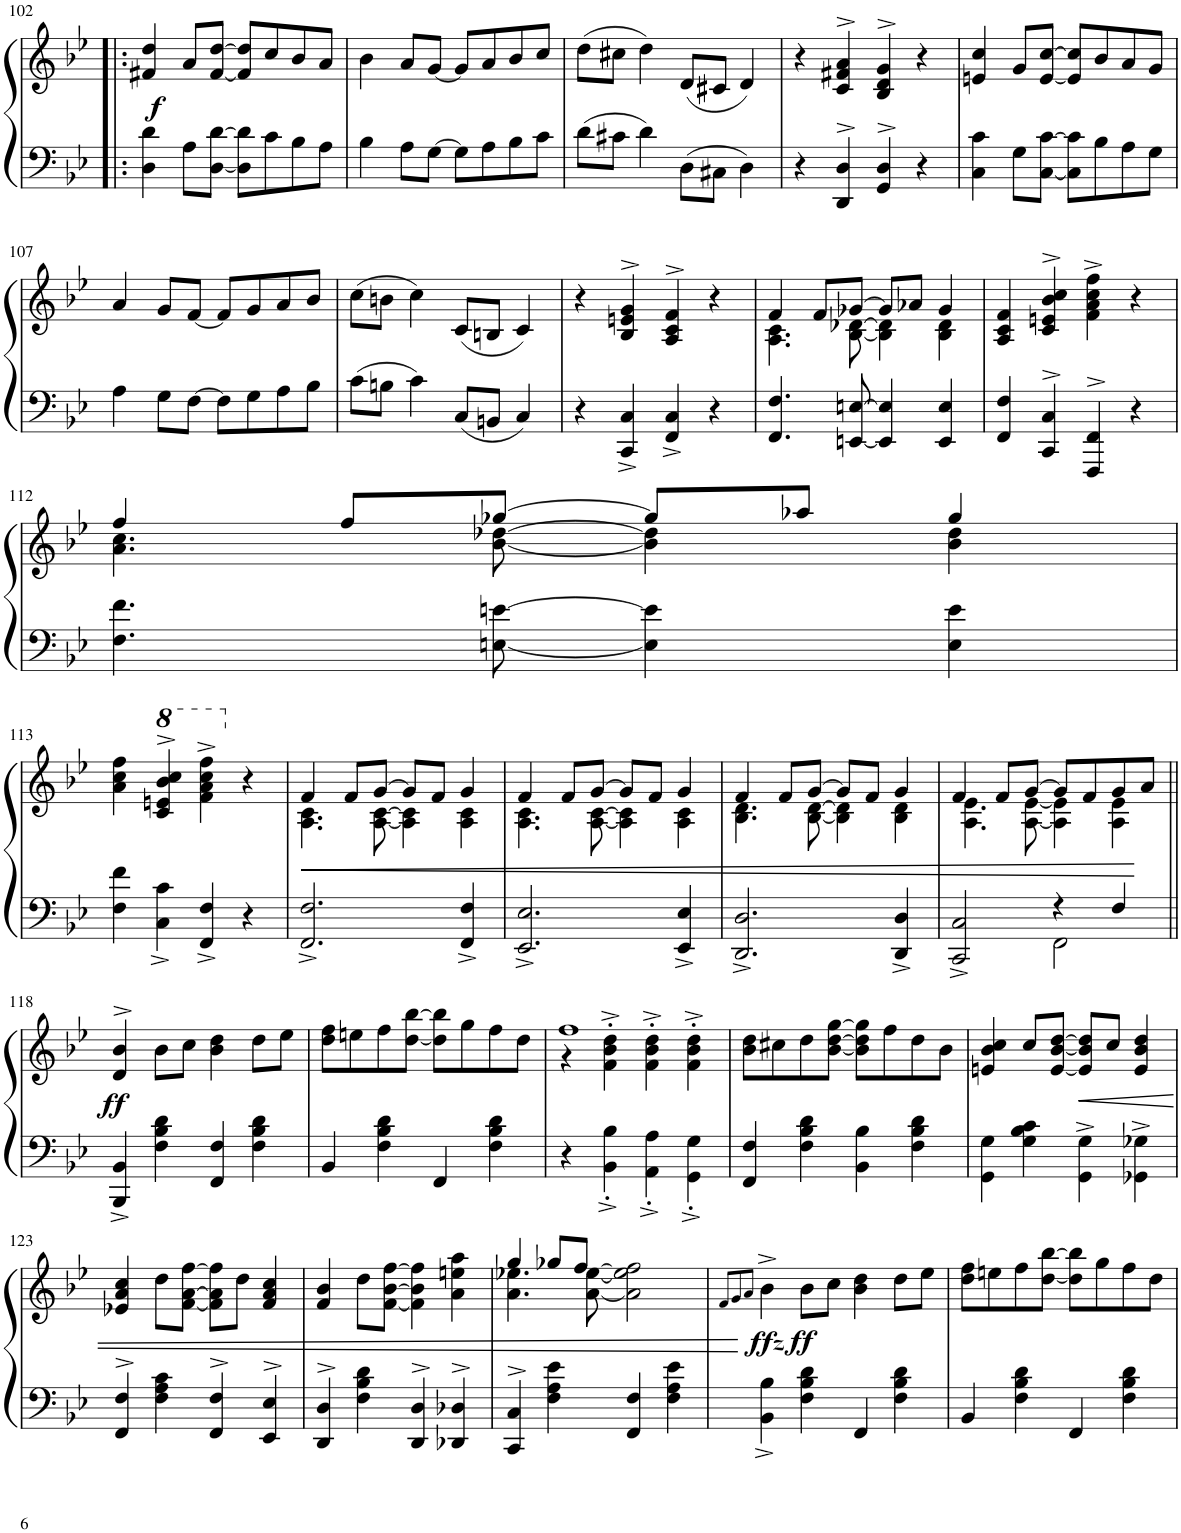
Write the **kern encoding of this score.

**kern	**kern	**dynam
*part1	*part1	*part1
*staff2	*staff1	*staff1/2
*I"Piano	*	*
*I'Pno.	*	*
!!LO:PB:g=z
*clefF4	*clefG2	*
*k[b-e-]	*k[b-e-]	*
*M4/4	*M4/4	*
*met(c)	*met(c)	*
=102!|:	=102!|:	=102!|:
!	!	!LO:DY:b
4D\ 4d\	4f#X/ 4dd/	f
8A\L	8a/L	.
[8D\ [8d\J	[8f#/ [8dd/J	.
8D\] 8d\]L	8f#/] 8dd/]L	.
8c\	8cc/	.
8B-\	8b-/	.
8A\J	8a/J	.
=103	=103	=103
4B-\	4b-\	.
8A\L	8a/L	.
[8G\J	[8g/J	.
8G\L]	8g/L]	.
8A\	8a/	.
8B-\	8b-/	.
8c\J	8cc/J	.
=104	=104	=104
8d\L	(8dd\L	.
8c#X\J	8cc#X\J	.
4d\	4dd\)	.
8D\L	(8d/L	.
8C#X\J	8c#X/J	.
4D\	4d/)	.
=105	=105	=105
4r	4r	.
4DD/^> 4D/^>	4c/^> 4f#X/^> 4a/^>	.
4GG/^> 4D/^>	4B-/^> 4d/^> 4g/^>	.
4r	4r	.
=106	=106	=106
4C\ 4c\	4en/ 4cc/	.
8G\L	8g/L	.
[8C\ [8c\J	[8e/ [8cc/J	.
8C\] 8c\]L	8e/] 8cc/]L	.
8B-\	8b-/	.
8A\	8a/	.
8G\J	8g/J	.
!!LO:LB:g=z
=107	=107	=107
4A\	4a/	.
8G\L	8g/L	.
[8F\J	[8f/J	.
8F\L]	8f/L]	.
8G\	8g/	.
8A\	8a/	.
8B-\J	8b-/J	.
=108	=108	=108
8c\L	(8cc\L	.
8Bn\J	8bn\J	.
4c\	4cc\)	.
8C/L	(8c/L	.
8BBn/J	8Bn/J	.
4C/	4c/)	.
=109	=109	=109
4r	4r	.
4CC/^< 4C/^<	4B-/^> 4en/^> 4g/^>	.
4FF/^< 4C/^<	4A/^> 4c/^> 4f/^>	.
4r	4r	.
=110	=110	=110
*	*^	*
4.FF/ 4.F/	4f/	4.A\ 4.c\	.
.	8f/L	.	.
[8EEn/ [8En/	[8g-X/J	[8B-\ [>8d-X\	.
4EE/] 4E/]	8g-/L]	4B-\] 4d-\]	.
.	8a-X/J	.	.
4EE/ 4E/	4g-/	4B-\ 4d-\	.
*	*v	*v	*
=111	=111	=111
4FF/ 4F/	4A/ 4c/ 4f/	.
4CC/^> 4C/^>	4c/^> 4en/^> 4b-/^> 4cc/^>	.
4FFF/^> 4FF/^>	4f\^ 4a\^ 4cc\^ 4ff\^	.
4r	4r	.
!!LO:LB:g=z
=112	=112	=112
*	*^	*
4.F\ 4.f\	4ff/	4.a\ 4.cc\	.
.	8ff/L	.	.
[8En\ [8en\	[8gg-X/J	[8b-\ [>8dd-X\	.
4E\] 4e\]	8gg-/L]	4b-\] 4dd-\]	.
.	8aa-X/J	.	.
4E\ 4e\	4gg-/	4b-\ 4dd-\	.
*	*v	*v	*
!!LO:LB:g=z
=113	=113	=113
4F\ 4f\	4a\ 4cc\ 4ff\	.
*	*8va	*
4C\^< 4c\^<	4cc/^> 4een/^> 4bb-/^> 4ccc/^>	.
4FF/^< 4F/^<	4ff\^ 4aa\^ 4ccc\^ 4fff\^	.
*	*X8va	*
4r	4r	.
=114	=114	=114
!	!	!LO:HP:b
*	*^	*
2.FF/^ 2.F/^	4f/	4.A\ 4.c\	<
.	8f/L	.	.
.	[8g/J	[8A\ [>8c\	.
.	8g/L]	4A\] 4c\]	.
.	8f/J	.	.
4FF/^ 4F/^	4g/	4A\ 4c\	.
=115	=115	=115	=115
2.EE-/^ 2.E-/^	4f/	4.A\ 4.c\	.
.	8f/L	.	.
.	[8g/J	[8A\ [>8c\	.
.	8g/L]	4A\] 4c\]	.
.	8f/J	.	.
4EE-/^ 4E-/^	4g/	4A\ 4c\	.
=116	=116	=116	=116
2.DD/^ 2.D/^	4f/	4.B-\ 4.d\	.
.	8f/L	.	.
.	[8g/J	[8B-\ [>8d\	.
.	8g/L]	4B-\] 4d\]	.
.	8f/J	.	.
4DD/^ 4D/^	4g/	4B-\ 4d\	.
=117	=117	=117	=117
*^	*	*	*
2CC/^< 2C/^<	2ryy	4f/	4.A\ 4.e-\	.
.	.	8f/L	.	.
.	.	[8g/J	[8A\ [<8e-\	.
4r	2FF\	8g/L]	4A\] 4e-\]	.
.	.	8f/	.	.
4F/	.	8g/	4A\ 4e-\	.
.	.	8a/J	.	.
*v	*v	*	*	*
*	*v	*v	*
.	.	[
!!LO:LB:g=z
=118||	=118||	=118||
!	!	!LO:DY:b
4BBB-/^ 4BB-/^	4d/^> 4b-/^>	ff
4F\ 4B-\ 4d\	8b-\L	.
.	8cc\J	.
4FF/ 4F/	4b-\ 4dd\	.
4F\ 4B-\ 4d\	8dd\L	.
.	8ee-\J	.
=119	=119	=119
4BB-/	8dd\ 8ff\L	.
.	8een\	.
4F\ 4B-\ 4d\	8ff\	.
.	[8dd\ [8bb-\J	.
4FF/	8dd\] 8bb-\]L	.
.	8gg\	.
4F\ 4B-\ 4d\	8ff\	.
.	8dd\J	.
=120	=120	=120
*	*^	*
4r	1ff	4r	.
4BB-\'<^< 4B-\'<^<	.	4f\'>^> 4b-\'>^> 4dd\'>^>	.
4AA\'<^< 4A\'<^<	.	4f\'>^> 4b-\'>^> 4dd\'>^>	.
4GG\'<^< 4G\'<^<	.	4f\'>^> 4b-\'>^> 4dd\'>^>	.
*	*v	*v	*
=121	=121	=121
4FF/ 4F/	8b-\ 8dd\L	.
.	8cc#X\	.
4F\ 4B-\ 4d\	8dd\	.
.	[8b-\ [8dd\ [8gg\J	.
4BB-\ 4B-\	8b-\] 8dd\] 8gg\]L	.
.	8ff\	.
4F\ 4B-\ 4d\	8dd\	.
.	8b-\J	.
=122	=122	=122
4GG\ 4G\	4en/ 4b-/ 4cc/	.
4G\ 4B-\ 4c\	8cc/L	.
.	[8e/ [<8b-/ [8dd/J	.
!	!	!LO:HP:b
4GG\^ 4G\^	8e/] 8b-/] 8dd/]L	<
.	8cc/J	.
4GG-X\^ 4G-X\^	4e/ 4b-/ 4dd/	.
!!LO:LB:g=z
=123	=123	=123
4FF/^> 4F/^>	4e-X/ 4a/ 4cc/	.
4F\ 4A\ 4c\	8dd\L	.
.	[8f\ [>8a\ [8ff\J	.
4FF/^> 4F/^>	8f\] 8a\] 8ff\]L	.
.	8dd\J	.
4EE-/^> 4E-/^>	4f/ 4a/ 4cc/	.
=124	=124	=124
4DD/^> 4D/^>	4f/ 4b-/	.
4F\ 4B-\ 4d\	8dd\L	.
.	[8f\ [8b-\ [8ff\J	.
4DD/^> 4D/^>	4f\] 4b-\] 4ff\]	.
4DD-X/^> 4D-X/^>	4a\ 4een\ 4aa\	.
=125	=125	=125
*	*^	*
4CC/^> 4C/^>	4gg/	4.a\ 4.ee-X\	.
4F\ 4A\ 4e-\	8gg-X/L	.	.
.	[8ff/J	[8a\ [8ee-\	.
4FF/ 4F/	2a\] 2ee-\] 2ff\]	2ryy	.
4F\ 4A\ 4e-\	.	.	.
*	*v	*v	*
.	.	[
=126	=126	=126
.	8qf/L	.
.	8qg/	.
.	8qa/J	.
!	!	!LO:DY:b
4BB-\^< 4B-\^<	4b-^>\	other-dynamics
!	!	!LO:DY:b
4F\ 4B-\ 4d\	8b-\L	ff
.	8cc\J	.
4FF/	4b-\ 4dd\	.
4F\ 4B-\ 4d\	8dd\L	.
.	8ee-\J	.
=127	=127	=127
4BB-/	8dd\ 8ff\L	.
.	8een\	.
4F\ 4B-\ 4d\	8ff\	.
.	[8dd\ [8bb-\J	.
4FF/	8dd\] 8bb-\]L	.
.	8gg\	.
4F\ 4B-\ 4d\	8ff\	.
.	8dd\J	.
=	=	=
*-	*-	*-
